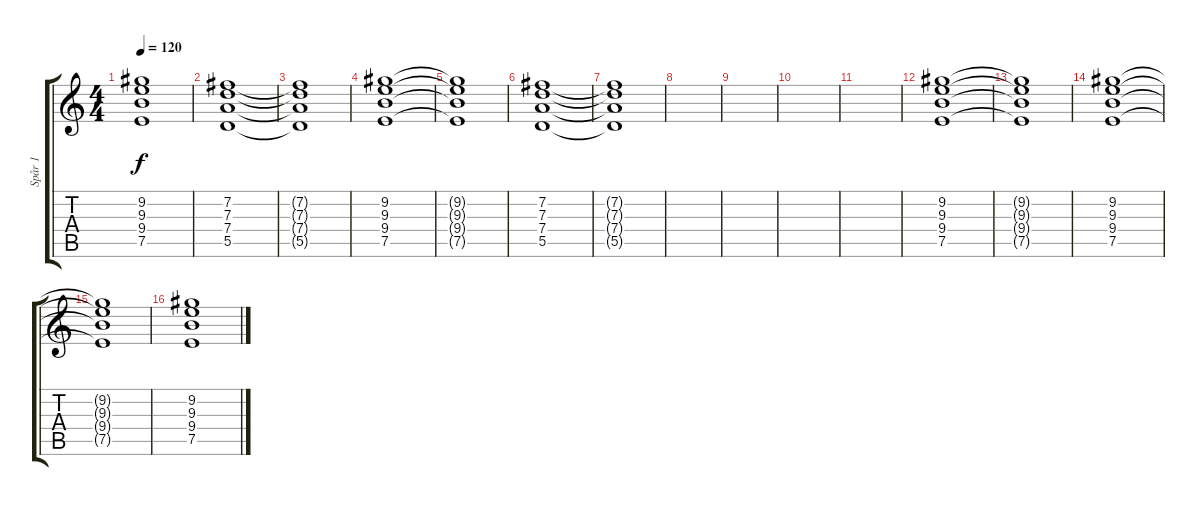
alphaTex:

\track ("Spår 1" "Spår 1") {instrument distortionguitar}
\staff {score tabs}
\tuning (E4 B3 G3 D3 A2 E2) {hide}
\ts (4 4)
\tempo 120
\clef g2
\ks c
(9.2{t} 9.3{t} 9.4{t} 7.5{t}).1{dy f} |
(7.2 7.3 7.4 5.5).1 |
(7.2{t} 7.3{t} 7.4{t} 5.5{t}).1 |
(9.2 9.3 9.4 7.5).1 |
(9.2{t} 9.3{t} 9.4{t} 7.5{t}).1 |
(7.2 7.3 7.4 5.5).1 |
(7.2{t} 7.3{t} 7.4{t} 5.5{t}).1 |
|
|
|
|
(9.2 9.3 9.4 7.5).1 |
(9.2{t} 9.3{t} 9.4{t} 7.5{t}).1 |
(9.2 9.3 9.4 7.5).1 |
(9.2{t} 9.3{t} 9.4{t} 7.5{t}).1 |
(9.2 9.3 9.4 7.5).1
